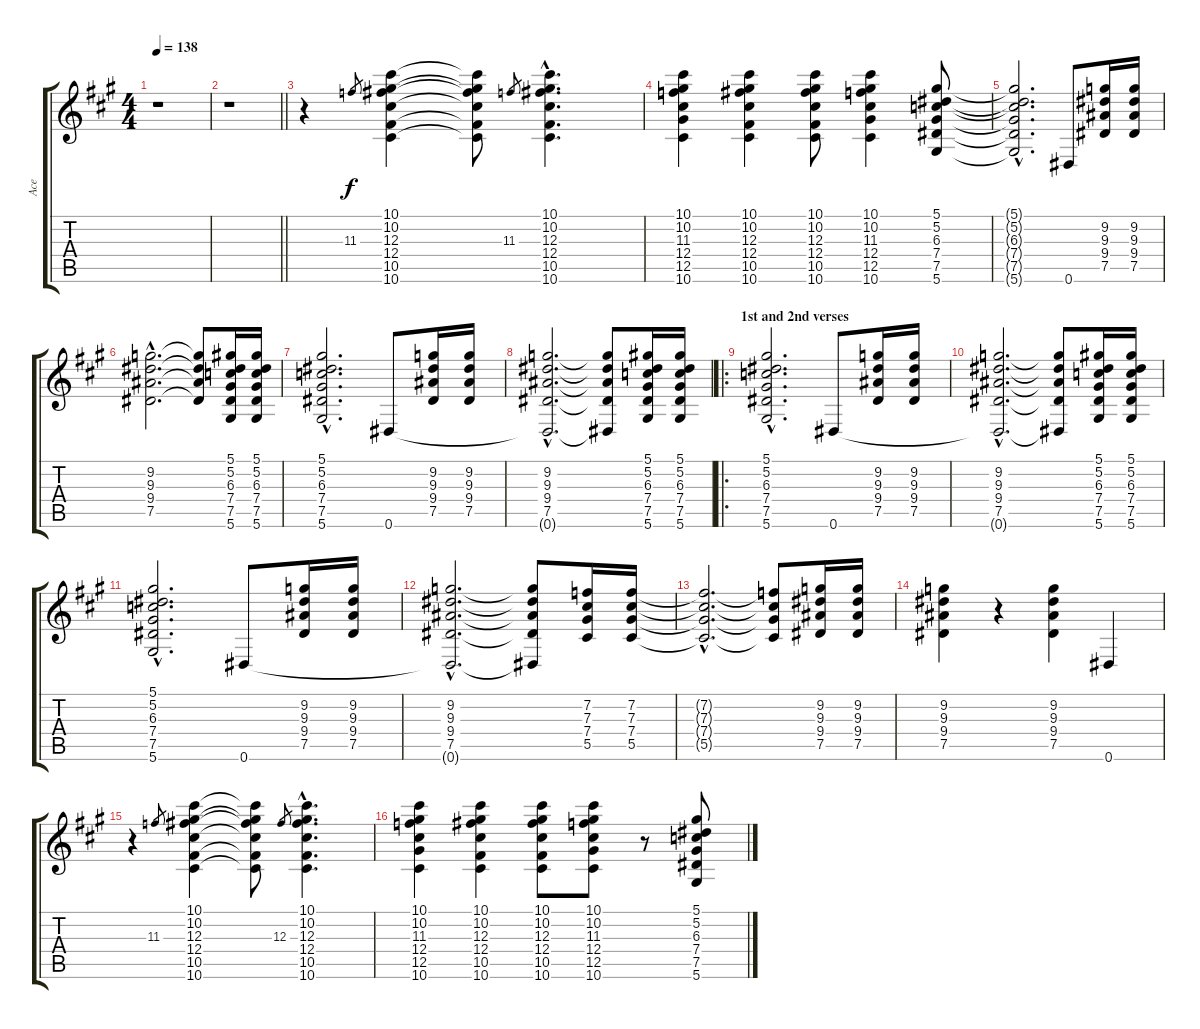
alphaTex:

\track ("Ace" "Ace") {instrument distortionguitar}
\staff {score tabs}
\tuning (Eb4 Bb3 Gb3 Db3 Ab2 Eb2) {hide}
\ts (4 4)
\tempo 138
\clef g2
\ks a
r.1{dy f instrument distortionguitar} |
\barLineRight lightlight
r.1 |
r.4 11.3.8{gr} (10.1 10.2 12.3 12.4 10.5 10.6).4 (10.1{t} 10.2{t} 12.3{t} 12.4{t} 10.5{t} 10.6{t}).8 11.3.8{gr} (10.1{hac} 10.2{hac} 12.3{hac} 12.4{hac} 10.5{hac} 10.6{hac}).4{d} |
(10.1 10.2 11.3 12.4 12.5 10.6).4 (10.1 10.2 12.3 12.4 10.5 10.6).4 (10.1 10.2 12.3 12.4 10.5 10.6).8 (10.1 10.2 11.3 12.4 12.5 10.6).4 (5.1 5.2 6.3 7.4 7.5 5.6).8 |
(5.1{hac t} 5.2{hac t} 6.3{hac t} 7.4{hac t} 7.5{hac t} 5.6{hac t}).2{d} 0.6.8 (9.2 9.3 9.4 7.5).16 (9.2 9.3 9.4 7.5).16 |
(9.2{hac} 9.3{hac} 9.4{hac} 7.5{hac}).2{d} (9.2{t} 9.3{t} 9.4{t} 7.5{t}).8 (5.1 5.2 6.3 7.4 7.5 5.6).16 (5.1 5.2 6.3 7.4 7.5 5.6).16 |
(5.1{hac} 5.2{hac} 6.3{hac} 7.4{hac} 7.5{hac} 5.6{hac}).2{d} 0.6.8 (9.2 9.3 9.4 7.5).16 (9.2 9.3 9.4 7.5).16 |
(9.2{hac} 9.3{hac} 9.4{hac} 7.5{hac} 0.6{hac t}).2{d} (9.2{t} 9.3{t} 9.4{t} 7.5{t} 0.6{t}).8 (5.1 5.2 6.3 7.4 7.5 5.6).16 (5.1 5.2 6.3 7.4 7.5 5.6).16 |
\ro
\section ("" "1st and 2nd verses")
(5.1{hac} 5.2{hac} 6.3{hac} 7.4{hac} 7.5{hac} 5.6{hac}).2{d} 0.6.8 (9.2 9.3 9.4 7.5).16 (9.2 9.3 9.4 7.5).16 |
(9.2{hac} 9.3{hac} 9.4{hac} 7.5{hac} 0.6{hac t}).2{d} (9.2{t} 9.3{t} 9.4{t} 7.5{t} 0.6{t}).8 (5.1 5.2 6.3 7.4 7.5 5.6).16 (5.1 5.2 6.3 7.4 7.5 5.6).16 |
(5.1{hac} 5.2{hac} 6.3{hac} 7.4{hac} 7.5{hac} 5.6{hac}).2{d} 0.6.8 (9.2 9.3 9.4 7.5).16 (9.2 9.3 9.4 7.5).16 |
(9.2{hac} 9.3{hac} 9.4{hac} 7.5{hac} 0.6{hac t}).2{d} (9.2{t} 9.3{t} 9.4{t} 7.5{t} 0.6{t}).8 (7.2 7.3 7.4 5.5).16 (7.2 7.3 7.4 5.5).16 |
(7.2{hac t} 7.3{hac t} 7.4{hac t} 5.5{hac t}).2{d} (7.2{t} 7.3{t} 7.4{t} 5.5{t}).8 (9.2 9.3 9.4 7.5).16 (9.2 9.3 9.4 7.5).16 |
(9.2 9.3 9.4 7.5).4 r.4 (9.2 9.3 9.4 7.5).4 0.6.4 |
r.4 11.3.8{gr} (10.1 10.2 12.3 12.4 10.5 10.6).4 (10.1{t} 10.2{t} 12.3{t} 12.4{t} 10.5{t} 10.6{t}).8 12.3.8{gr} (10.1{hac} 10.2{hac} 12.3{hac} 12.4{hac} 10.5{hac} 10.6{hac}).4{d} |
(10.1 10.2 11.3 12.4 12.5 10.6).4 (10.1 10.2 12.3 12.4 10.5 10.6).4 (10.1 10.2 12.3 12.4 10.5 10.6).8 (10.1 10.2 11.3 12.4 12.5 10.6).8 r.8 (5.1 5.2 6.3 7.4 7.5 5.6).8
